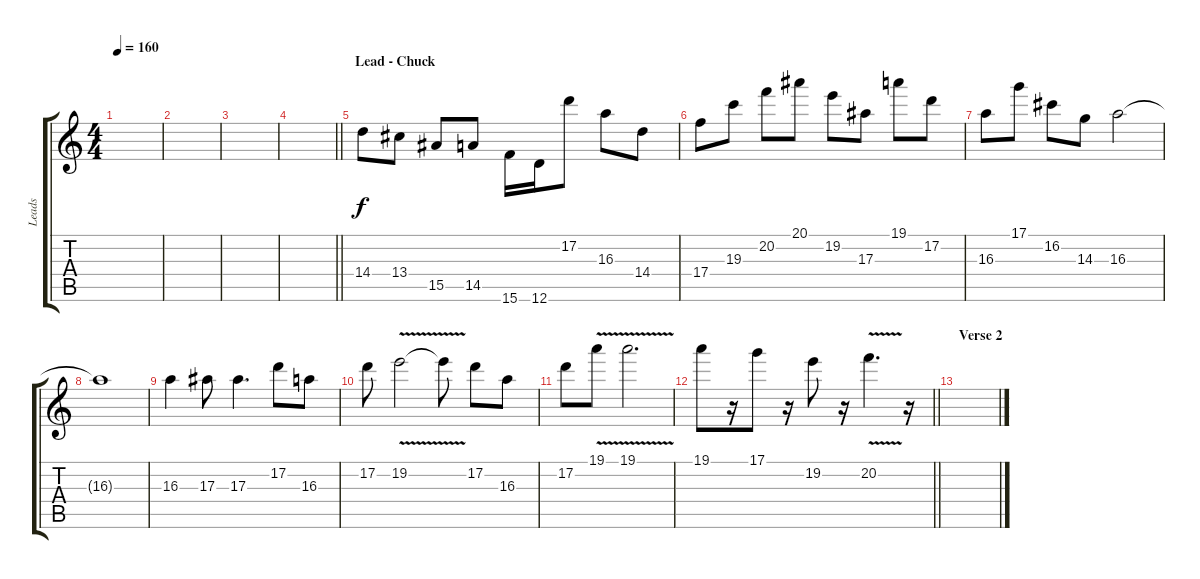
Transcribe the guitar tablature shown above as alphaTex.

\track ("Leads" "Leads") {instrument distortionguitar}
\staff {score tabs}
\tuning (D4 A3 F3 C3 G2 D2) {hide}
\ts (4 4)
\tempo 160
\clef g2
\ks c
|
|
|
\barLineRight lightlight
|
\section ("" "Lead - Chuck")
14.4.8 13.4.8 15.5.8 14.5.8 15.6.16 12.6.16 17.2.8 16.3.8 14.4.8 |
17.4.8 19.3.8 20.2.8 20.1.8 19.2.8 17.3.8 19.1.8 17.2.8 |
16.3.8 17.1.8 16.2.8 14.3.8 16.3.2 |
16.3{t}.1 |
16.3.4 17.3.8 17.3.4{d} 17.2.8 16.3.8 |
17.2.8 19.2{v}.2 19.2{t}.8 17.2.8 16.3.8 |
17.2.8 19.1{v}.8 19.1{v}.2{d} |
\barLineRight lightlight
19.1.8 r.16 17.1.8 r.16 19.2.8 r.16 20.2{v}.4{d} r.16 |
\section ("" "Verse 2")
